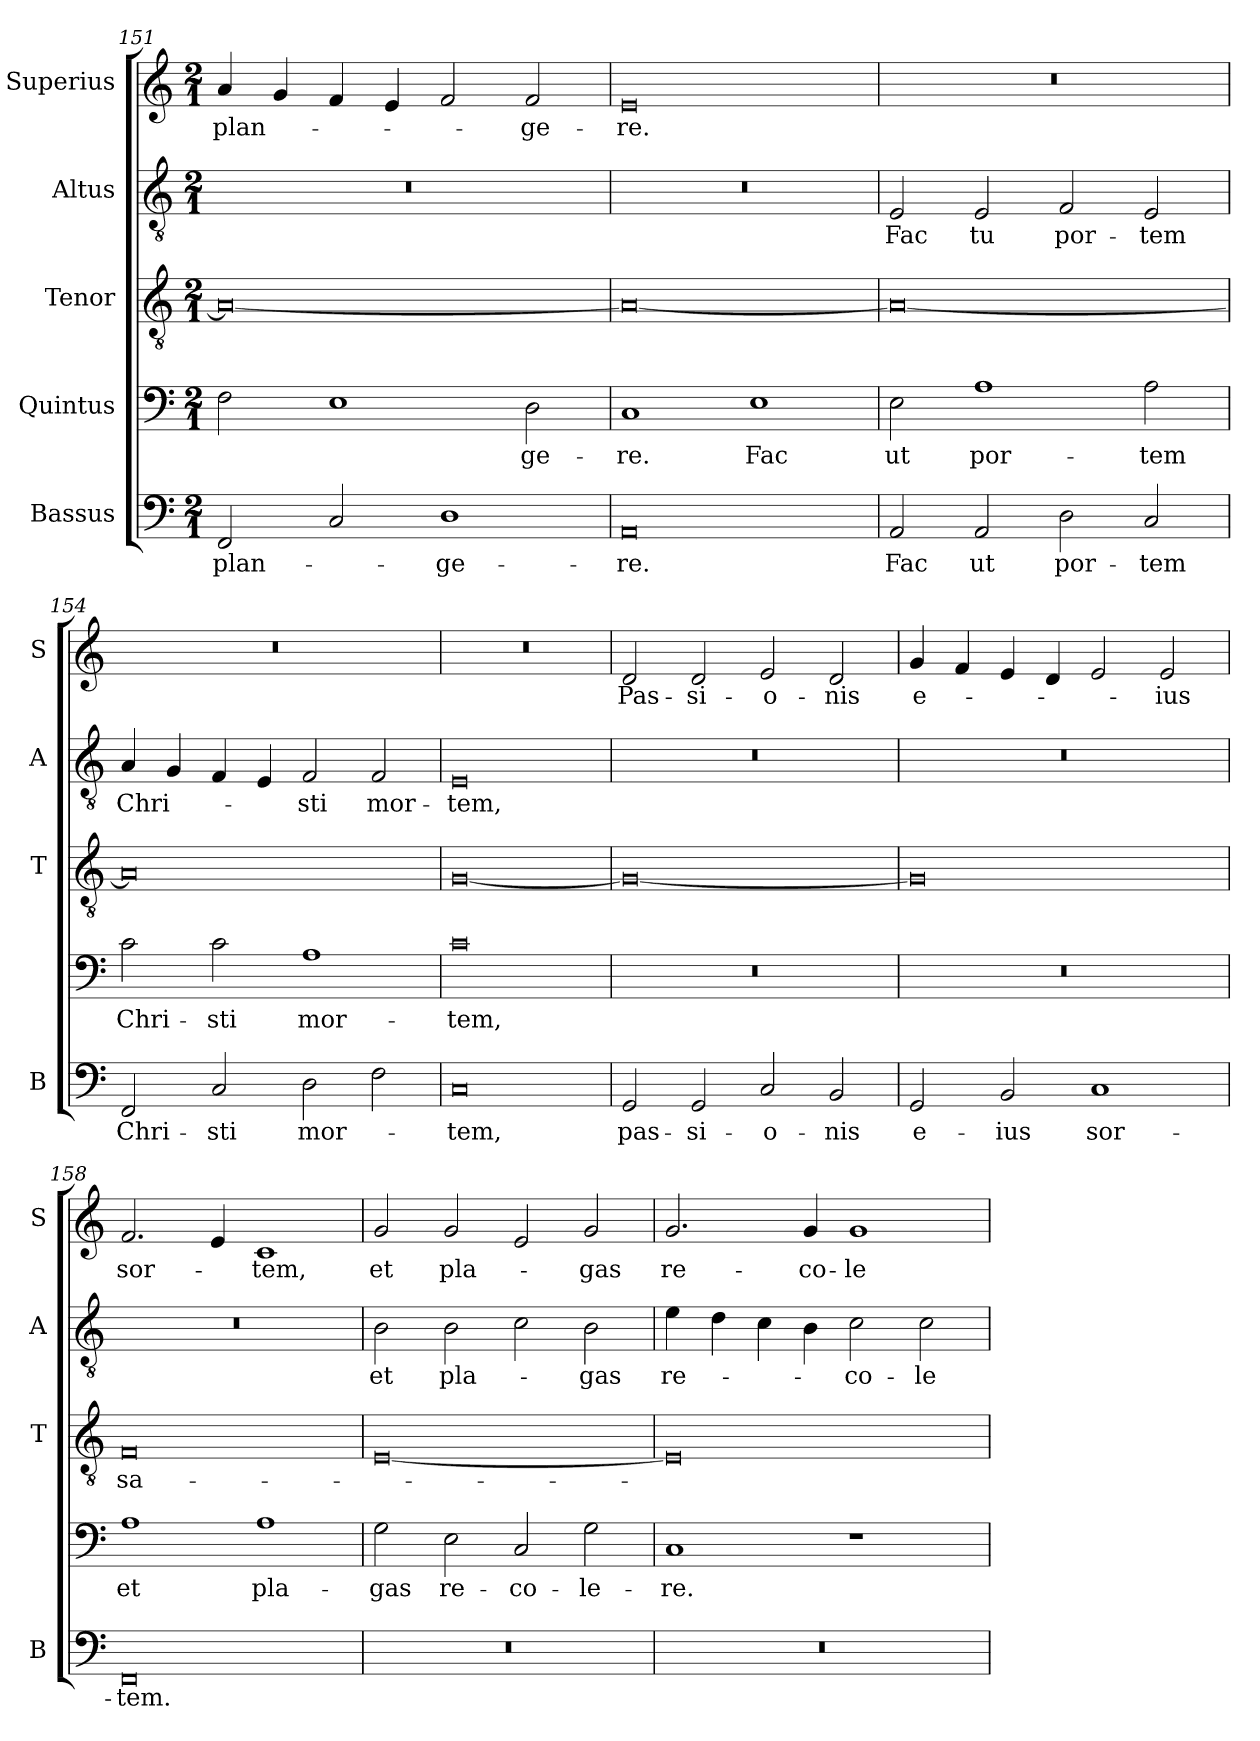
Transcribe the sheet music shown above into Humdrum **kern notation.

**kern	**text	**kern	**text	**kern	**text	**kern	**text	**kern	**text
*part5	*part5	*part4	*part4	*part3	*part3	*part2	*part2	*part1	*part1
*staff5	*staff5	*staff4	*staff4	*staff3	*staff3	*staff2	*staff2	*staff1	*staff1
*I"Bassus	*	*I"Quintus	*	*I"Tenor	*	*I"Altus	*	*I"Superius	*
*I'B	*	*	*	*I'T	*	*I'A	*	*I'S	*
*clefF4	*	*clefF4	*	*clefGv2	*	*clefGv2	*	*clefG2	*
*k[]	*	*k[]	*	*k[]	*	*k[]	*	*k[]	*
*M2/1	*	*M2/1	*	*M2/1	*	*M2/1	*	*M2/1	*
=151	=151	=151	=151	=151	=151	=151	=151	=151	=151
!	!LO:LY:i	!	!	!	!	!	!	!	!
2FF	plan-	2F	.	0A_	.	0r	.	4a	plan-
.	.	.	.	.	.	.	.	4g	.
2C	.	1E	.	.	.	.	.	4f	.
.	.	.	.	.	.	.	.	4e	.
!	!LO:LY:i	!	!	!	!	!	!	!	!
1D	-ge-	.	.	.	.	.	.	2f	.
!	!	!	!LO:LY:i	!	!	!	!	!	!
.	.	2D	-ge-	.	.	.	.	2f	-ge-
=152	=152	=152	=152	=152	=152	=152	=152	=152	=152
!	!LO:LY:i	!	!LO:LY:i	!	!	!	!	!	!
0AA	-re.	1C	-re.	0A_	.	0r	.	0e	-re.
!	!	!	!LO:LY:i	!	!	!	!	!	!
.	.	1E	Fac	.	.	.	.	.	.
=153	=153	=153	=153	=153	=153	=153	=153	=153	=153
!	!	!	!LO:LY:i	!	!	!	!	!	!
2AA	Fac	2E	ut	0A_	.	2E	Fac	0r	.
!	!	!	!LO:LY:i	!	!	!	!	!	!
2AA	ut	1A	por-	.	.	2E	tu	.	.
2D	por-	.	.	.	.	2F	por-	.	.
!	!	!	!LO:LY:i	!	!	!	!	!	!
2C	-tem	2A	-tem	.	.	2E	-tem	.	.
=154	=154	=154	=154	=154	=154	=154	=154	=154	=154
!	!	!	!LO:LY:i	!	!	!	!	!	!
2FF	Chri-	2c	Chri-	0A]	.	4A	Chri-	0r	.
.	.	.	.	.	.	4G	.	.	.
!	!	!	!LO:LY:i	!	!	!	!	!	!
2C	-sti	2c	-sti	.	.	4F	.	.	.
.	.	.	.	.	.	4E	.	.	.
!	!	!	!LO:LY:i	!	!	!	!	!	!
2D	mor-	1A	mor-	.	.	2F	-sti	.	.
2F	.	.	.	.	.	2F	mor-	.	.
=155	=155	=155	=155	=155	=155	=155	=155	=155	=155
!	!	!	!LO:LY:i	!	!	!	!	!	!
0C	-tem,	0c	-tem,	[0G	.	0E	-tem,	0r	.
=156	=156	=156	=156	=156	=156	=156	=156	=156	=156
2GG	pas-	0r	.	0G_	.	0r	.	2d	Pas-
2GG	-si-	.	.	.	.	.	.	2d	-si-
2C	-o-	.	.	.	.	.	.	2e	-o-
2BB	-nis	.	.	.	.	.	.	2d	-nis
=157	=157	=157	=157	=157	=157	=157	=157	=157	=157
2GG	e-	0r	.	0G]	.	0r	.	4g	e-
.	.	.	.	.	.	.	.	4f	.
2BB	-ius	.	.	.	.	.	.	4e	.
.	.	.	.	.	.	.	.	4d	.
1C	sor-	.	.	.	.	.	.	2e	.
.	.	.	.	.	.	.	.	2e	-ius
=158	=158	=158	=158	=158	=158	=158	=158	=158	=158
!	!	!	!LO:LY:i	!	!	!	!	!	!
0FF	-tem.	1A	et	0F	-sa-	0r	.	2.f	sor-
.	.	.	.	.	.	.	.	4e	.
!	!	!	!LO:LY:i	!	!	!	!	!	!
.	.	1A	pla-	.	.	.	.	1c	-tem,
=159	=159	=159	=159	=159	=159	=159	=159	=159	=159
!	!	!	!LO:LY:i	!	!	!	!	!	!
0r	.	2G	-gas	[0E	.	2B	et	2g	et
!	!	!	!LO:LY:i	!	!	!	!	!	!
.	.	2E	re-	.	.	2B	pla-	2g	pla-
!	!	!	!LO:LY:i	!	!	!	!	!	!
.	.	2C	-co-	.	.	2c	.	2e	.
!	!	!	!LO:LY:i	!	!	!	!	!	!
.	.	2G	-le-	.	.	2B	-gas	2g	-gas
=160	=160	=160	=160	=160	=160	=160	=160	=160	=160
!	!	!	!LO:LY:i	!	!	!	!	!	!
0r	.	1C	-re.	0E]	.	4e	re-	2.g	re-
.	.	.	.	.	.	4d	.	.	.
.	.	.	.	.	.	4c	.	.	.
.	.	.	.	.	.	4B	.	4g	-co-
.	.	1r	.	.	.	2c	-co-	1g	-le-
.	.	.	.	.	.	2c	-le-	.	.
=	=	=	=	=	=	=	=	=	=
*-	*-	*-	*-	*-	*-	*-	*-	*-	*-
